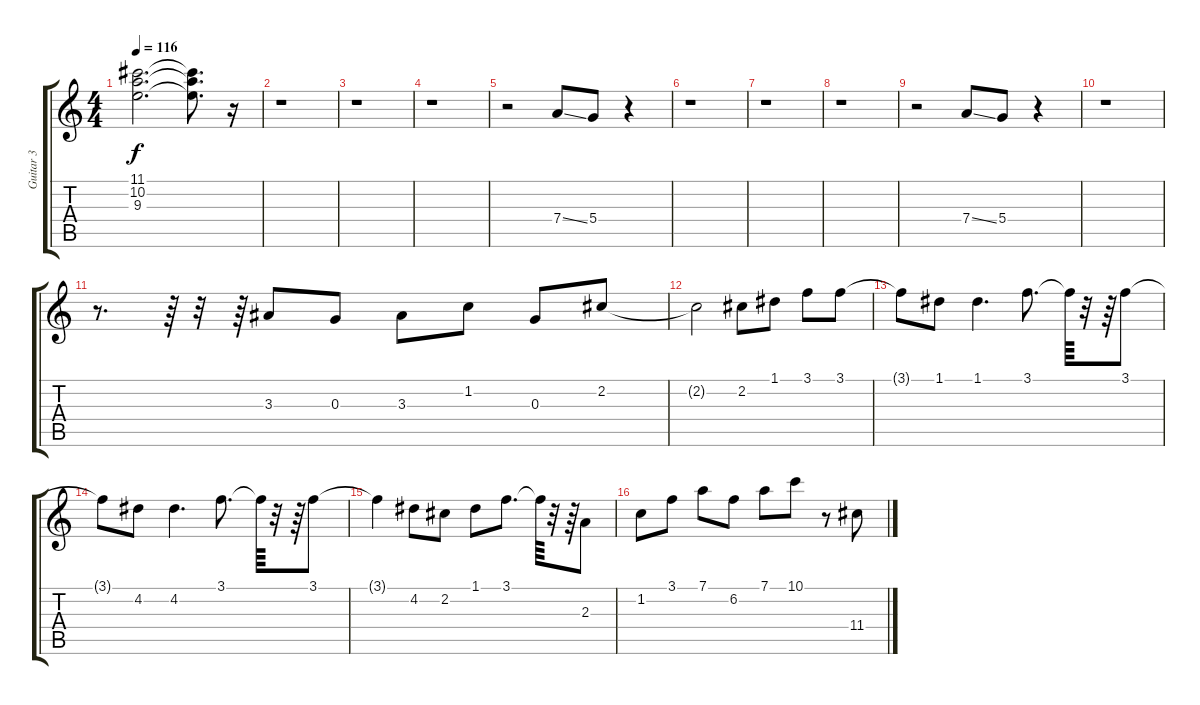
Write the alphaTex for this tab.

\track ("Guitar 3" "Guitar 3") {instrument distortionguitar}
\staff {score tabs}
\tuning (D4 B3 G3 D3 G2 D2) {hide}
\ts (4 4)
\tempo 116
\clef g2
\ks c
(11.1{t} 10.2{t} 9.3{t}).2{d dy f} (11.1{t} 10.2{t} 9.3{t}).8{d} r.16 |
r.1 |
r.1 |
r.1 |
r.2 7.4{ss}.8 5.4.8 r.4 |
r.1 |
r.1 |
r.1 |
r.2 7.4{ss}.8 5.4.8 r.4 |
r.1 |
r.8{d} r.64 r.32 r.64 3.3.8 0.3.8 3.3.8 1.2.8 0.3.8 2.2.8 |
2.2{t}.2 2.2.8 1.1.8 3.1.8 3.1.8 |
3.1{t}.8 1.1.8 1.1.4{d} 3.1.8{d} 3.1{t}.64 r.32 r.64 3.1.8 |
3.1{t}.8 4.2.8 4.2.4{d} 3.1.8{d} 3.1{t}.64 r.32 r.64 3.1.8 |
3.1{t}.4 4.2.8 2.2.8 1.1.8 3.1.8{d} 3.1{t}.64 r.32 r.64 2.3.8 |
1.2.8 3.1.8 7.1.8 6.2.8 7.1.8 10.1.8 r.8 11.4.8
